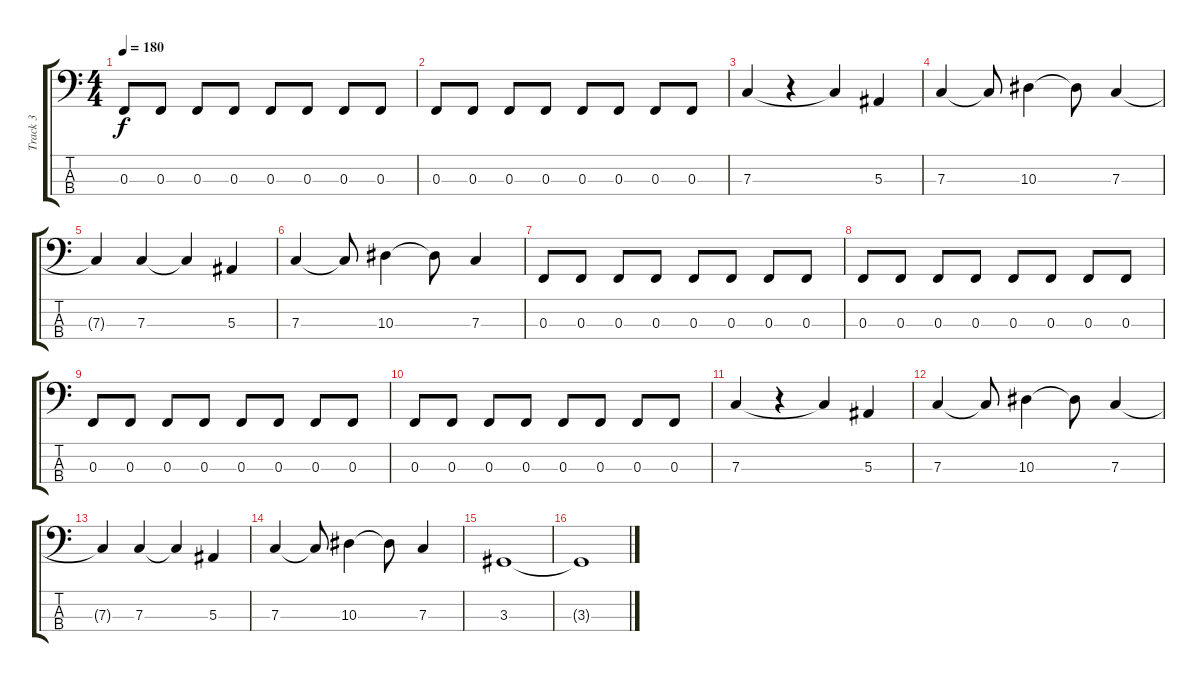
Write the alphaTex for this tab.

\track ("Track 3" "Track 3") {instrument electricbassfinger}
\staff {score tabs}
\tuning (Eb2 Bb1 F1 C1) {hide}
\ts (4 4)
\tempo 180
\clef f4
\ks c
0.3.8{dy f} 0.3.8 0.3.8 0.3.8 0.3.8 0.3.8 0.3.8 0.3.8 |
0.3.8 0.3.8 0.3.8 0.3.8 0.3.8 0.3.8 0.3.8 0.3.8 |
7.3.4 r.4 7.3{t}.4 5.3.4 |
7.3.4 7.3{t}.8 10.3.4 10.3{t}.8 7.3.4 |
7.3{t}.4 7.3.4 7.3{t}.4 5.3.4 |
7.3.4 7.3{t}.8 10.3.4 10.3{t}.8 7.3.4 |
0.3.8 0.3.8 0.3.8 0.3.8 0.3.8 0.3.8 0.3.8 0.3.8 |
0.3.8 0.3.8 0.3.8 0.3.8 0.3.8 0.3.8 0.3.8 0.3.8 |
0.3.8 0.3.8 0.3.8 0.3.8 0.3.8 0.3.8 0.3.8 0.3.8 |
0.3.8 0.3.8 0.3.8 0.3.8 0.3.8 0.3.8 0.3.8 0.3.8 |
7.3.4 r.4 7.3{t}.4 5.3.4 |
7.3.4 7.3{t}.8 10.3.4 10.3{t}.8 7.3.4 |
7.3{t}.4 7.3.4 7.3{t}.4 5.3.4 |
7.3.4 7.3{t}.8 10.3.4 10.3{t}.8 7.3.4 |
3.3.1 |
3.3{t}.1
